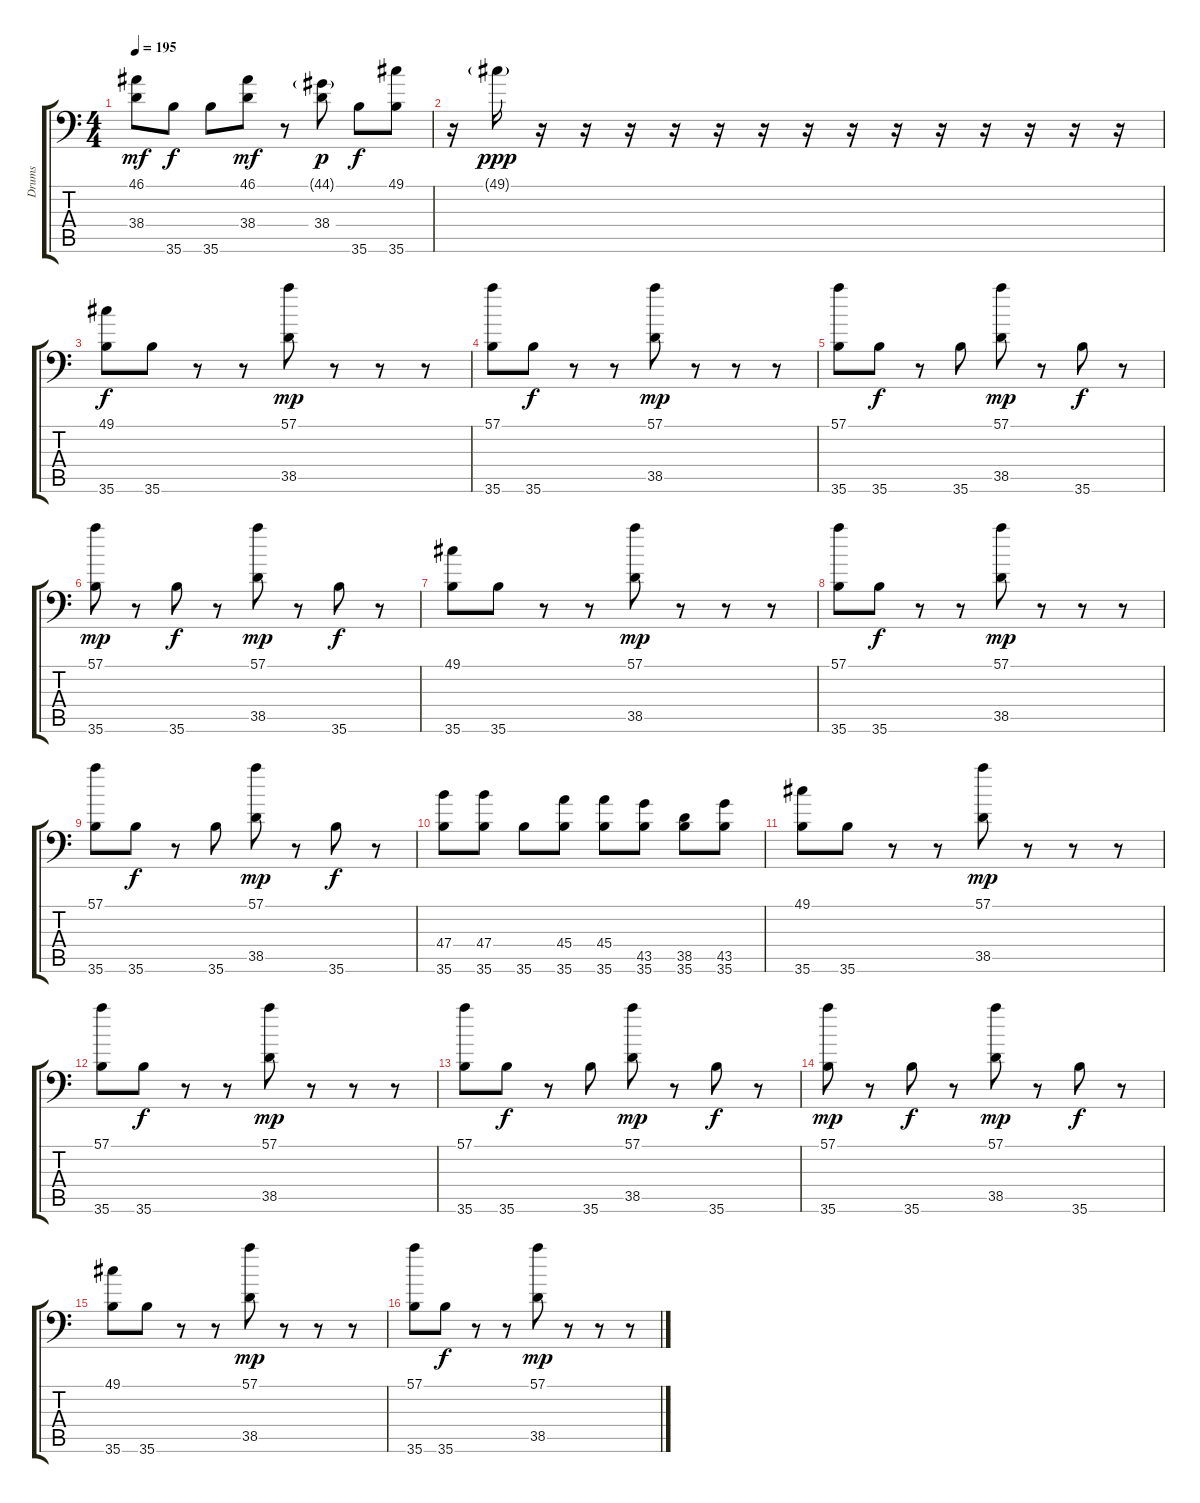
\track ("Drums" "Drums") {instrument acousticgrandpiano}
\staff {score tabs}
\tuning (C-1 C-1 C-1 C-1 C-1 C-1) {hide}
\ts (4 4)
\tempo 195
\clef f4
\ks c
(46.1 38.4).8{dy mf} 35.6.8{dy f} 35.6.8 (46.1 38.4).8{dy mf} r.8 (44.1{g} 38.4).8{dy p} 35.6.8{dy f} (49.1 35.6).8 |
r.16 49.1{g}.16{dy ppp} r.16 r.16 r.16 r.16 r.16 r.16 r.16 r.16 r.16 r.16 r.16 r.16 r.16 r.16 |
(49.1 35.6).8{dy f} 35.6.8 r.8 r.8 (57.1 38.5).8{dy mp} r.8 r.8 r.8 |
(57.1 35.6).8 35.6.8{dy f} r.8 r.8 (57.1 38.5).8{dy mp} r.8 r.8 r.8 |
(57.1 35.6).8 35.6.8{dy f} r.8 35.6.8 (57.1 38.5).8{dy mp} r.8 35.6.8{dy f} r.8 |
(57.1 35.6).8{dy mp} r.8 35.6.8{dy f} r.8 (57.1 38.5).8{dy mp} r.8 35.6.8{dy f} r.8 |
(49.1 35.6).8 35.6.8 r.8 r.8 (57.1 38.5).8{dy mp} r.8 r.8 r.8 |
(57.1 35.6).8 35.6.8{dy f} r.8 r.8 (57.1 38.5).8{dy mp} r.8 r.8 r.8 |
(57.1 35.6).8 35.6.8{dy f} r.8 35.6.8 (57.1 38.5).8{dy mp} r.8 35.6.8{dy f} r.8 |
(47.4 35.6).8 (47.4 35.6).8 35.6.8 (45.4 35.6).8 (45.4 35.6).8 (43.5 35.6).8 (38.5 35.6).8 (43.5 35.6).8 |
(49.1 35.6).8 35.6.8 r.8 r.8 (57.1 38.5).8{dy mp} r.8 r.8 r.8 |
(57.1 35.6).8 35.6.8{dy f} r.8 r.8 (57.1 38.5).8{dy mp} r.8 r.8 r.8 |
(57.1 35.6).8 35.6.8{dy f} r.8 35.6.8 (57.1 38.5).8{dy mp} r.8 35.6.8{dy f} r.8 |
(57.1 35.6).8{dy mp} r.8 35.6.8{dy f} r.8 (57.1 38.5).8{dy mp} r.8 35.6.8{dy f} r.8 |
(49.1 35.6).8 35.6.8 r.8 r.8 (57.1 38.5).8{dy mp} r.8 r.8 r.8 |
(57.1 35.6).8 35.6.8{dy f} r.8 r.8 (57.1 38.5).8{dy mp} r.8 r.8 r.8
